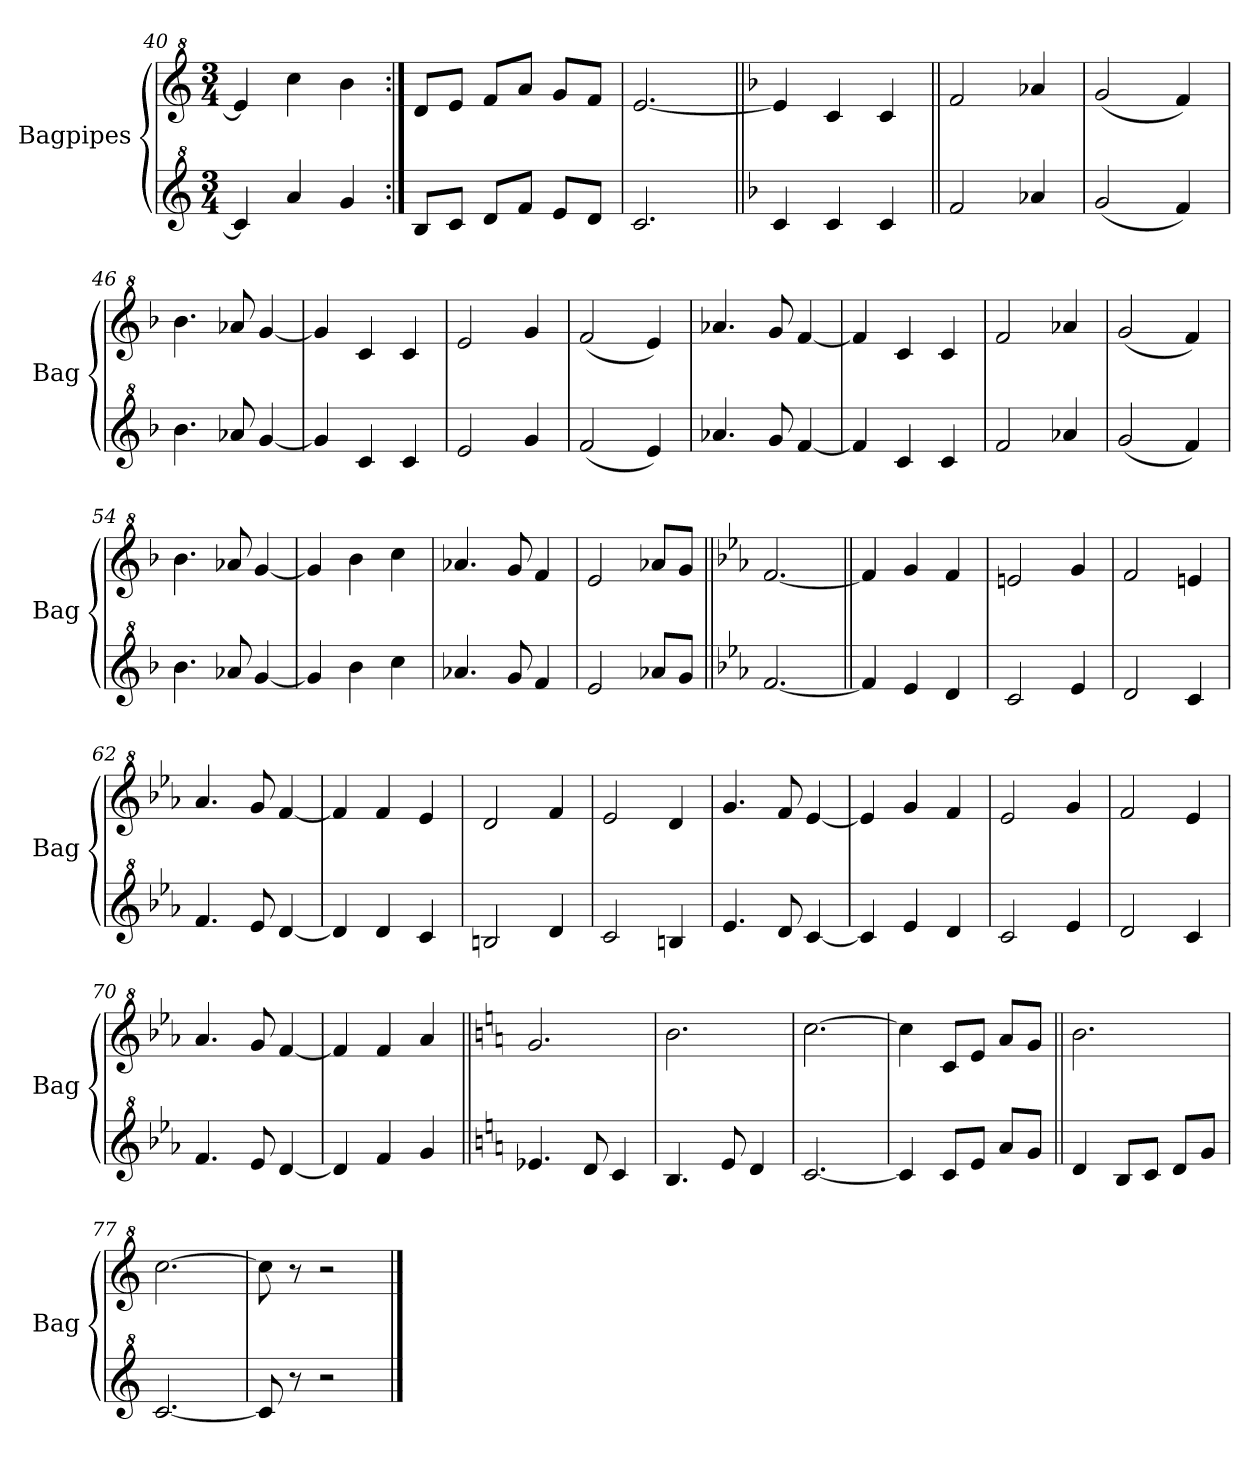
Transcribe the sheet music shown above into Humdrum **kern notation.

**kern	**kern
*part2	*part1
*staff2	*staff1
*I"Bagpipes	*I"Bagpipes
*I'Bag	*I'Bag
*clefG^2	*clefG^2
*k[]	*k[]
*C:	*C:
*M3/4	*M3/4
=40	=40
4cc/]	4ee/]
4aa/	4ccc\
4gg/	4bb\
=41:|!	=41:|!
8b/L	8dd/L
8cc/J	8ee/J
8dd/L	8ff/L
8ff/J	8aa/J
8ee/L	8gg/L
8dd/J	8ff/J
=42	=42
2.cc/	[2.ee/
=43||	=43||
*k[b-]	*k[b-]
*F:	*F:
4cc/	4ee/]
4cc/	4cc/
4cc/	4cc/
=44||	=44||
2ff/	2ff/
4aa-X/	4aa-X/
=45	=45
(2gg/	(2gg/
4ff/)	4ff/)
=46	=46
4.bb-\	4.bb-\
8aa-X/	8aa-X/
[4gg/	[4gg/
=47	=47
4gg/]	4gg/]
4cc/	4cc/
4cc/	4cc/
=48	=48
2ee/	2ee/
4gg/	4gg/
=49	=49
(2ff/	(2ff/
4ee/)	4ee/)
=50	=50
4.aa-X/	4.aa-X/
8gg/	8gg/
[4ff/	[4ff/
!!LO:LB:g=z
=51	=51
4ff/]	4ff/]
4cc/	4cc/
4cc/	4cc/
=52	=52
2ff/	2ff/
4aa-X/	4aa-X/
=53	=53
(2gg/	(2gg/
4ff/)	4ff/)
=54	=54
4.bb-\	4.bb-\
8aa-X/	8aa-X/
[4gg/	[4gg/
=55	=55
4gg/]	4gg/]
4bb-\	4bb-\
4ccc\	4ccc\
=56	=56
4.aa-X/	4.aa-X/
8gg/	8gg/
4ff/	4ff/
=57	=57
2ee/	2ee/
8aa-X/L	8aa-X/L
8gg/J	8gg/J
=58||	=58||
*k[b-e-a-]	*k[b-e-a-]
*E-:	*E-:
[2.ff/	[2.ff/
=59||	=59||
4ff/]	4ff/]
4ee-/	4gg/
4dd/	4ff/
=60	=60
2cc/	2een/
4ee-/	4gg/
=61	=61
2dd/	2ff/
4cc/	4een/
=62	=62
4.ff/	4.aa-/
8ee-/	8gg/
[4dd/	[4ff/
!!LO:PB:g=z
=63	=63
4dd/]	4ff/]
4dd/	4ff/
4cc/	4ee-/
=64	=64
2bn/	2dd/
4dd/	4ff/
=65	=65
2cc/	2ee-/
4bn/	4dd/
=66	=66
4.ee-/	4.gg/
8dd/	8ff/
[4cc/	[4ee-/
=67	=67
4cc/]	4ee-/]
4ee-/	4gg/
4dd/	4ff/
=68	=68
2cc/	2ee-/
4ee-/	4gg/
=69	=69
2dd/	2ff/
4cc/	4ee-/
=70	=70
4.ff/	4.aa-/
8ee-/	8gg/
[4dd/	[4ff/
=71	=71
4dd/]	4ff/]
4ff/	4ff/
4gg/	4aa-/
=72||	=72||
*k[]	*k[]
*C:	*C:
4.ee-X/	2.gg/
8dd/	.
4cc/	.
=73	=73
4.b/	2.bb\
8ee/	.
4dd/	.
=74	=74
[2.cc/	[2.ccc\
!!LO:LB:g=z
=75	=75
4cc/]	4ccc\]
8cc/L	8cc/L
8ee/J	8ee/J
8aa/L	8aa/L
8gg/J	8gg/J
=76||	=76||
4dd/	2.bb\
8b/L	.
8cc/J	.
8dd/L	.
8gg/J	.
=77	=77
[2.cc/	[2.ccc\
=78	=78
8cc/]	8ccc\]
8r	8r
2r	2r
==	==
*-	*-
